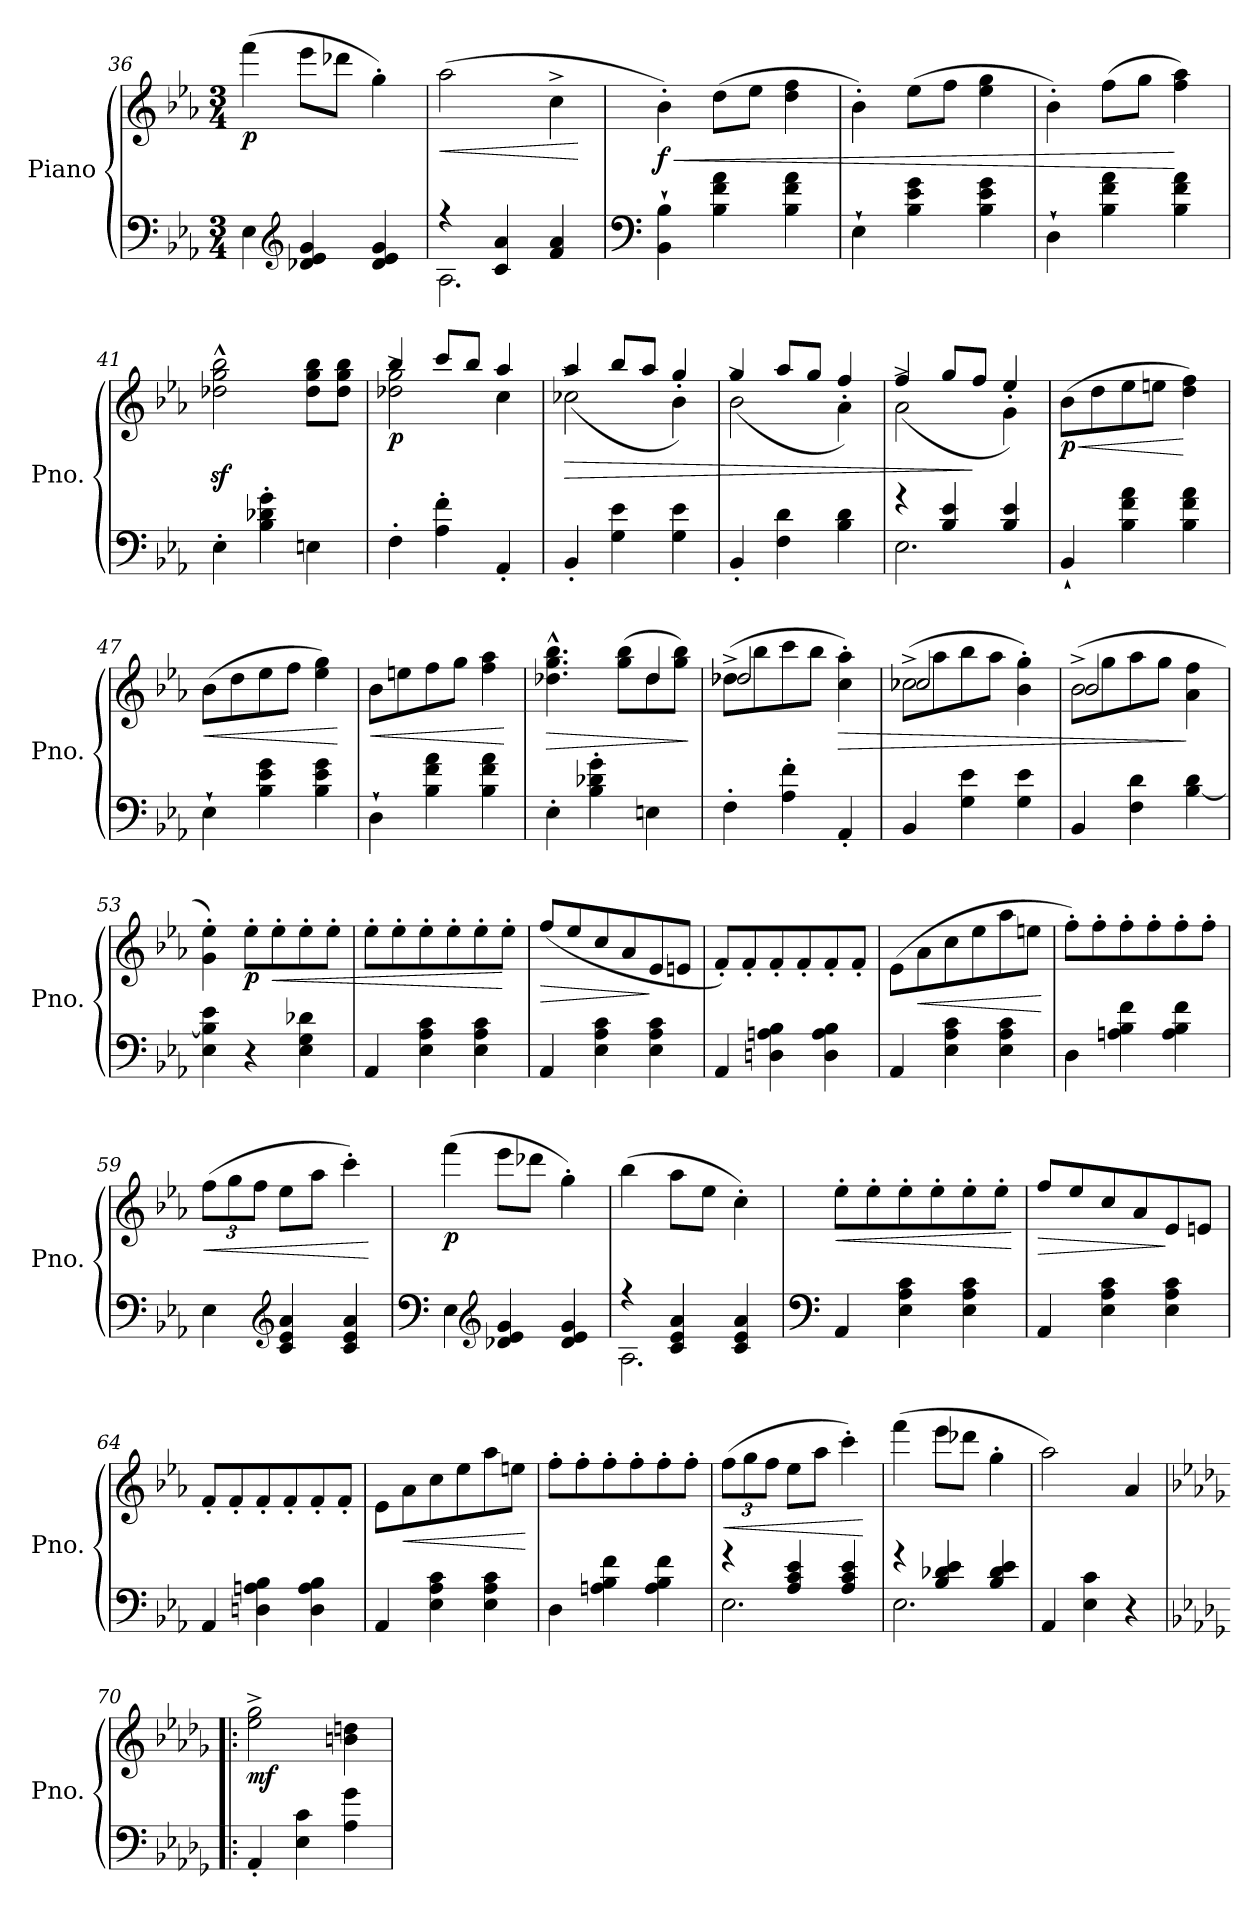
**kern	**kern	**dynam
*part1	*part1	*part1
*staff2	*staff1	*staff1/2
*I"Piano	*	*
*I'Pno.	*	*
!!LO:PB:g=z
*clefF4	*clefG2	*
*k[b-e-a-]	*k[b-e-a-]	*
*M3/4	*M3/4	*
=36	=36	=36
!	!	!LO:DY:b
4E-\	(4fff\	p
*clefG2	*	*
4d-X/ 4e-/ 4g/	8eee-\L	.
.	8ddd-X\J	.
4d-/ 4e-/ 4g/	4gg'\)	.
=37	=37	=37
*^	*	*
!	!	!	!LO:HP:b
2.A-\	4rff	(2aa-\	<
.	4c/ 4a-/	.	.
.	4f/ 4a-/	4cc^\	.
*v	*v	*	*
.	.	[
=38	=38	=38
*clefF4	*	*
!	!	!LO:HP:b
!	!	!LO:DY:n=1:b
4BB-\` 4B-\`	4b-'\)	< f
4B-\ 4f\ 4a-\	(8dd\L	.
.	8ee-\J	.
4B-\ 4f\ 4a-\	4dd\ 4ff\	.
=39	=39	=39
4E-`\	4b-'\)	.
4B-\ 4e-\ 4g\	(8ee-\L	.
.	8ff\J	.
4B-\ 4e-\ 4g\	4ee-\ 4gg\	.
=40	=40	=40
4D`\	4b-'\)	.
4B-\ 4f\ 4a-\	(8ff\L	.
.	8gg\J	.
4B-\ 4f\ 4a-\	4ff\ 4aa-\)	[
=41	=41	=41
4E-'\	2dd-X\z<^^ 2gg\z<^^ 2bb-\z<^^	.
4B-\' 4d-X\' 4g\'	.	.
4En\	8dd-\ 8gg\ 8bb-\L	.
.	8dd-\ 8gg\ 8bb-\J	.
=42	=42	=42
*	*^	*
!	!	!	!LO:DY:b
4F'\	2dd-X\^ 2gg\^	4bb-/	p
4A-\' 4f\'	.	8ccc/L	.
.	.	8bb-/J	.
4AA-'/	4cc\	4aa-/	.
!!LO:LB:g=z	!!
=43	=43	=43	=43
!	!	!	!LO:HP:b
4BB-'/	2cc-X^\	(4aa-/	>
4G\ 4e-\	.	8bb-/L	.
.	.	8aa-/J	.
4G\ 4e-\	4b-\	4gg'/)	.
=44	=44	=44	=44
4BB-'/	2b-^\	(4gg/	.
4F\ 4d\	.	8aa-/L	.
.	.	8gg/J	.
4B-\ 4d\	4a-\	4ff'/)	.
=45	=45	=45	=45
*^	*	*	*
2.E-\	4rg	2a-^\	(4ff/	.
.	4B-/ 4e-/	.	8gg/L	.
.	.	.	8ff/J	]
.	4B-/ 4e-/	4g\	4ee-'/)	.
=46	=46	=46	=46	=46
!	!	!	!	!LO:HP:b
!	!	!	!	!LO:DY:n=1:b
*v	*v	*	*	*
*	*v	*v	*
4BB-`/	(8b-\L	< p
.	8dd\	.
4B-\ 4f\ 4a-\	8ee-\	.
.	8een\J	.
4B-\ 4f\ 4a-\	4dd\ 4ff\)	[
=47	=47	=47
!	!	!LO:HP:b
4E-`\	(8b-\L	<
.	8dd\	.
4B-\ 4e-\ 4g\	8ee-\	.
.	8ff\J	.
4B-\ 4e-\ 4g\	4ee-\ 4gg\)	.
.	.	[
=48	=48	=48
!	!	!LO:HP:b
4D`\	8b-\L	<
.	8een\	.
4B-\ 4f\ 4a-\	8ff\	.
.	8gg\J	.
4B-\ 4f\ 4a-\	4ff\ 4aa-\	.
.	.	[
=49	=49	=49
!	!	!LO:HP:b
*	*^	*
4E-'\	4.dd-X\^^ 4.gg\^^ 4.bb-\^^	2ryy	>
4B-\' 4d-X\' 4g\'	.	.	.
.	(>8gg\ 8bb-\L	.	.
4En\	8dd-\	4dd-/	.
.	8gg\ 8bb-\J)	.	.
*	*v	*v	*
.	.	]
!!LO:LB:g=z
=50	=50	=50
!	!LO:N:head=open	!
*	*^	*
4F'\	(>8dd-X^\L	2dd-/	.
.	8bb-\	.	.
4A-\' 4f\'	8ccc\	.	.
.	8bb-\J	.	.
!	!	!	!LO:HP:b
4AA-'/	4cc\' 4aa-\')	4ryy	>
=51	=51	=51	=51
!	!LO:N:head=open	!	!
4BB-/	(>8cc-X^\L	2cc-/	.
.	8aa-\	.	.
4G\ 4e-\	8bb-\	.	.
.	8aa-\J	.	.
4G\ 4e-\	4b-\' 4gg\')	4ryy	.
=52	=52	=52	=52
!	!LO:N:head=open	!	!
4BB-/	(>8b-^\L	2b-/	.
.	8gg\	.	.
4F\ 4d\	8aa-\	.	.
.	8gg\J	.	.
[4B-\ 4d\	4a-\ 4ff\	4ryy	]
*	*v	*v	*
=53	=53	=53
4E-\ 4B-\] 4e-\	4g\' 4ee-\')	.
!	!	!LO:DY:b
4r	8ee-'\L	p
!	!	!LO:HP:b
.	8ee-'\	<
4E-\ 4G\ 4d-X\	8ee-'\	.
.	8ee-'\J	.
=54	=54	=54
4AA-/	8ee-'\L	.
.	8ee-'\	.
4E-\ 4A-\ 4c\	8ee-'\	.
.	8ee-'\	.
4E-\ 4A-\ 4c\	8ee-'\	.
.	8ee-'\J	[
=55	=55	=55
!	!	!LO:HP:b
4AA-/	(8ff/L	>
.	8ee-/	.
4E-\ 4A-\ 4c\	8cc/	.
.	8a-/	.
4E-\ 4A-\ 4c\	8e-/	]
.	8en/J	.
!!LO:LB:g=z
=56	=56	=56
4AA-/	8f'/L)	.
.	8f'/	.
4Dn\ 4An\ 4B-\	8f'/	.
.	8f'/	.
4D\ 4A\ 4B-\	8f'/	.
.	8f'/J	.
=57	=57	=57
4AA-/	(8e-\L	.
!	!	!LO:HP:b
.	8a-\	<
4E-\ 4A-\ 4c\	8cc\	.
.	8ee-\	.
4E-\ 4A-\ 4c\	8aa-\	.
.	8een\J	.
.	.	[
=58	=58	=58
4D\	8ff'\L)	.
.	8ff'\	.
4An\ 4B-\ 4f\	8ff'\	.
.	8ff'\	.
4A\ 4B-\ 4f\	8ff'\	.
.	8ff'\J	.
=59	=59	=59
*	*Xbrackettup	*
!	!	!LO:HP:b
4E-\	(12ff\L	<
.	12gg\	.
.	12ff\J	.
*clefG2	*	*
4c/ 4e-/ 4a-/	8ee-\L	.
.	8aa-\J	.
4c/ 4e-/ 4a-/	4ccc'\)	.
.	.	[
=60	=60	=60
*clefF4	*	*
!	!	!LO:DY:b
4E-\	(4fff\	p
*clefG2	*	*
4d-X/ 4e-/ 4g/	8eee-\L	.
.	8ddd-X\J	.
4d-/ 4e-/ 4g/	4gg'\)	.
=61	=61	=61
*^	*	*
2.A-\	4rff	(4bb-\	.
.	4c/ 4e-/ 4a-/	8aa-\L	.
.	.	8ee-\J	.
.	4c/ 4e-/ 4a-/	4cc'\)	.
*v	*v	*	*
=62	=62	=62
*clefF4	*	*
*^	*	*
!	!	!	!LO:HP:b
*v	*v	*	*
4AA-/	8ee-'\L	<
.	8ee-'\	.
4E-\ 4A-\ 4c\	8ee-'\	.
.	8ee-'\	.
4E-\ 4A-\ 4c\	8ee-'\	.
.	8ee-'\J	.
.	.	[
!!LO:LB:g=z
=63	=63	=63
!	!	!LO:HP:b
4AA-/	8ff/L	>
.	8ee-/	.
4E-\ 4A-\ 4c\	8cc/	.
.	8a-/	.
4E-\ 4A-\ 4c\	8e-/	]
.	8en/J	.
=64	=64	=64
4AA-/	8f'/L	.
.	8f'/	.
4Dn\ 4An\ 4B-\	8f'/	.
.	8f'/	.
4D\ 4A\ 4B-\	8f'/	.
.	8f'/J	.
=65	=65	=65
4AA-/	8e-\L	.
!	!	!LO:HP:b
.	8a-\	<
4E-\ 4A-\ 4c\	8cc\	.
.	8ee-\	.
4E-\ 4A-\ 4c\	8aa-\	.
.	8een\J	.
.	.	[
=66	=66	=66
4D\	8ff'\L	.
.	8ff'\	.
4An\ 4B-\ 4f\	8ff'\	.
.	8ff'\	.
4A\ 4B-\ 4f\	8ff'\	.
.	8ff'\J	.
=67	=67	=67
*^	*	*
!	!	!	!LO:HP:b
2.E-\	4rg	(12ff\L	<
.	.	12gg\	.
.	.	12ff\J	.
.	4A-/ 4c/ 4e-/	8ee-\L	.
.	.	8aa-\J	.
.	4A-/ 4c/ 4e-/	4ccc'\)	.
*v	*v	*	*
.	.	[
=68	=68	=68
*^	*	*
2.E-\	4rg	(4fff\	.
.	4B-/ 4d-X/ 4e-/	8eee-\L	.
.	.	8ddd-X\J	.
.	4B-/ 4d-/ 4e-/	4gg'\	.
*v	*v	*	*
!!LO:PB:g=z
=69	=69	=69
4AA-/	2aa-\)	.
4E-\ 4c\	.	.
4r	4a-/	.
=70!|:	=70!|:	=70!|:
*k[b-e-a-d-g-]	*k[b-e-a-d-g-]	*
!	!	!LO:DY:b
4AA-'/	2ee-\^ 2gg-\^	mf
4E-\ 4c\	.	.
4A-\ 4g-\	4bn\ 4ddn\	.
=	=	=
*-	*-	*-
